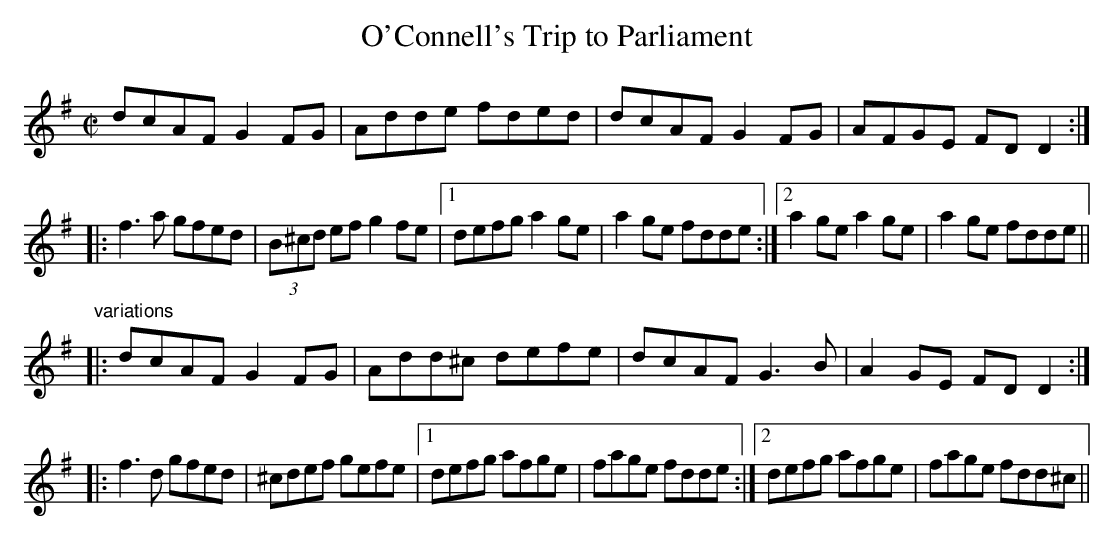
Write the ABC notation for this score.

X:1
T:O'Connell's Trip to Parliament
M:C|
K:Dmix
dcAF G2FG|Adde fded|dcAF G2FG|AFGE FDD2:|
|:f3a gfed|(3B^cd ef g2fe|1 defg a2ge|a2ge fdde:|2 a2ge a2ge|a2ge fdde||
"variations"
|:dcAF G2FG|Add^c defe|dcAF G3B|A2GE FDD2:|
|:f3d gfed|^cdef gefe|1 defg afge|fage fdde:|2 defg afge|fage fdd^c||
